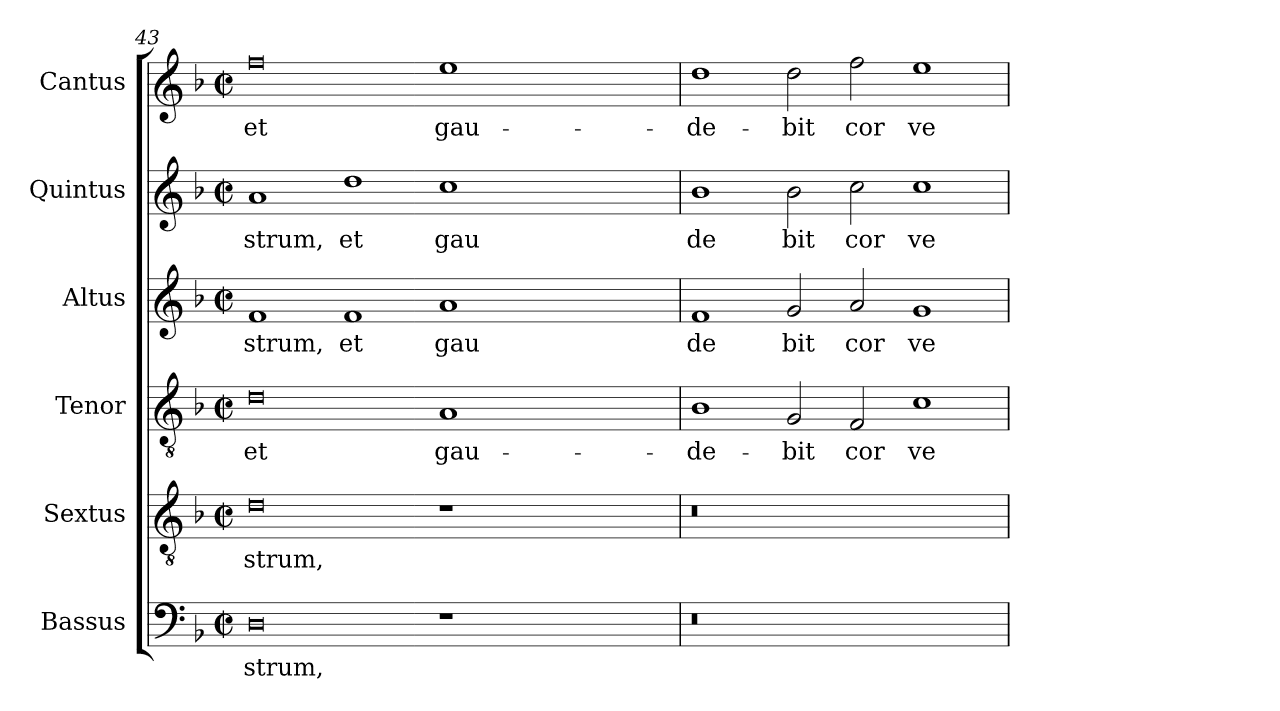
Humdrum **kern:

**kern	**text	**kern	**text	**kern	**text	**kern	**text	**kern	**text	**kern	**text
*part6	*part6	*part5	*part5	*part4	*part4	*part3	*part3	*part2	*part2	*part1	*part1
*staff6	*staff6	*staff5	*staff5	*staff4	*staff4	*staff3	*staff3	*staff2	*staff2	*staff1	*staff1
*I"Bassus	*	*I"Sextus	*	*I"Tenor	*	*I"Altus	*	*I"Quintus	*	*I"Cantus	*
!!LO:LB:g=z
*clefF4	*	*clefGv2	*	*clefGv2	*	*clefG2	*	*clefG2	*	*clefG2	*
*k[b-]	*	*k[b-]	*	*k[b-]	*	*k[b-]	*	*k[b-]	*	*k[b-]	*
*F:	*	*F:	*	*F:	*	*F:	*	*F:	*	*F:	*
*M2/2	*	*M2/2	*	*M2/2	*	*M2/2	*	*M2/2	*	*M2/2	*
*met(c|)	*	*met(c|)	*	*met(c|)	*	*met(c|)	*	*met(c|)	*	*met(c|)	*
=43	=43	=43	=43	=43	=43	=43	=43	=43	=43	=43	=43
!	!LO:LY:b:cj	!	!LO:LY:b:cj	!	!LO:LY:b:cj	!	!LO:LY:b:cj	!	!LO:LY:b:cj	!	!LO:LY:b:cj
0D	-strum,	0d	strum,	0d	et	1f	-strum,	1a	strum,	0ff	et
!	!	!	!	!	!	!	!LO:LY:b:cj	!	!LO:LY:b:cj	!	!
.	.	.	.	.	.	1f	et	1dd	et	.	.
!LO:N:vis=1	!	!LO:N:vis=1	!	!	!LO:LY:b:cj	!	!LO:LY:b:cj	!	!LO:LY:b:cj	!	!LO:LY:b:cj
0.r	.	0.r	.	1A	gau-	1a	gau	1cc	gau	1ee	gau-
.	.	.	.	0ryy	.	0ryy	.	0ryy	.	0ryy	.
=44	=44	=44	=44	=44	=44	=44	=44	=44	=44	=44	=44
!	!	!	!	!	!LO:LY:b:cj	!	!LO:LY:b:cj	!	!LO:LY:b:cj	!	!LO:LY:b:cj
0.r	.	0.r	.	1B-	-de-	1f	de	1b-	de	1dd	-de-
!	!	!	!	!	!LO:LY:b:cj	!	!LO:LY:b:cj	!	!LO:LY:b:cj	!	!LO:LY:b:cj
.	.	.	.	2G/	-bit	2g/	bit	2b-\	bit	2dd\	-bit
!	!	!	!	!	!LO:LY:b:cj	!	!LO:LY:b:cj	!	!LO:LY:b:cj	!	!LO:LY:b:cj
.	.	.	.	2F/	cor	2a/	cor	2cc\	cor	2ff\	cor
!	!	!	!	!	!LO:LY:b:cj	!	!LO:LY:b:cj	!	!LO:LY:b:cj	!	!LO:LY:b:cj
.	.	.	.	1c	ve-	1g	ve	1cc	ve	1ee	ve-
=	=	=	=	=	=	=	=	=	=	=	=
*-	*-	*-	*-	*-	*-	*-	*-	*-	*-	*-	*-
